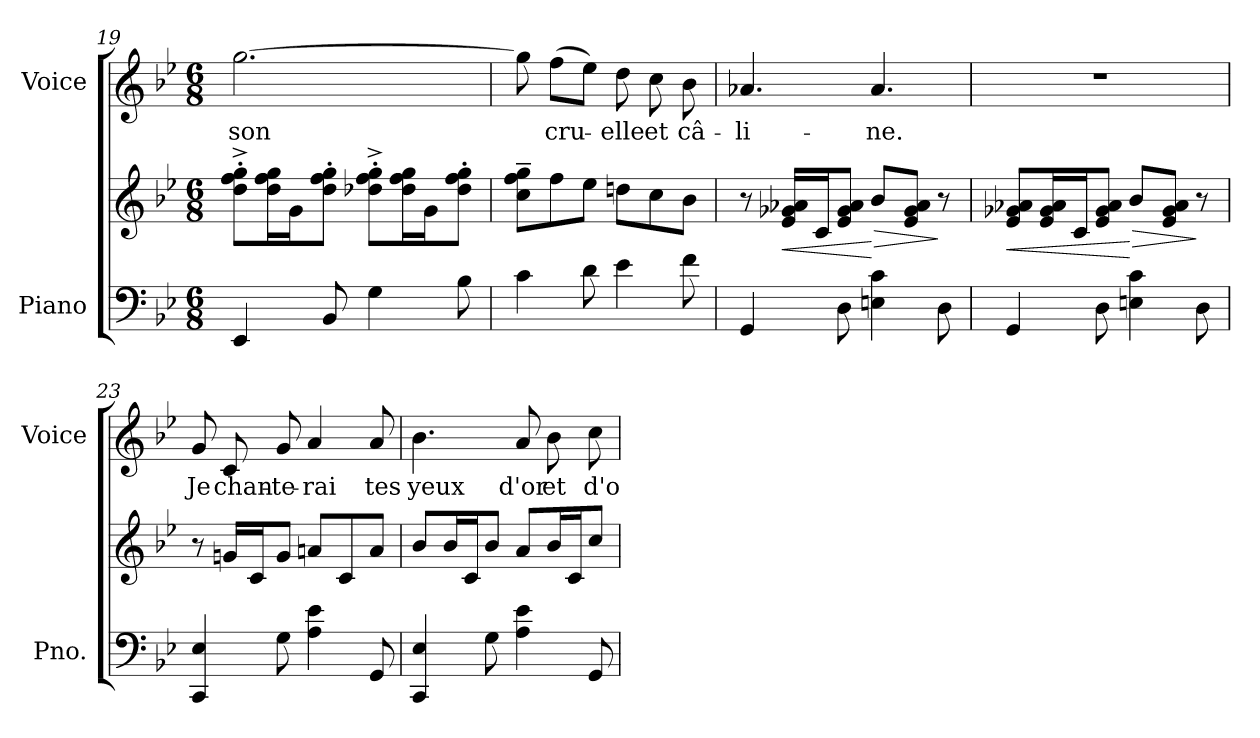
**kern	**kern	**dynam	**kern	**text
*part2	*part2	*part2	*part1	*part1
*staff3	*staff2	*staff2/3	*staff1	*staff1
*I"Piano	*	*	*I"Voice	*
*I'Pno.	*	*	*I'Voice	*
!!LO:PB:g=z
*clefF4	*clefG2	*	*clefG2	*
*k[b-e-]	*k[b-e-]	*	*k[b-e-]	*
*g:	*g:	*	*g:	*
*M6/8	*M6/8	*	*M6/8	*
=19	=19	=19	=19	=19
!	!	!	!	!LO:LY:b:color=#000000
4EE-i/	8ddi\'^ 8ffi'^ 8ggi'^L	.	[>2.ggi\	-son
.	16ddi\ 16ffi 16ggiL	.	.	.
.	16gi\J	.	.	.
8BB-i/	8ddi\' 8ffi' 8ggi'J	.	.	.
4Gi\	8dd-Xi\'^ 8ffi'^ 8ggi'^L	.	.	.
.	16dd-i\ 16ffi 16ggiL	.	.	.
.	16gi\J	.	.	.
8B-i\	8dd-i\' 8ffi' 8ggi'J	.	.	.
=20	=20	=20	=20	=20
4ci\	8cci\~ 8ffi~ 8ggi~L	.	8ggi\]	.
!	!	!	!	!LO:LY:b:color=#000000
.	8ffi\	.	(8ffi\L	cru-
8di\	8ee-i\J	.	8ee-i\J)	.
!	!	!	!	!LO:LY:b:color=#000000
4e-i\	8ddni\L	.	8ddi\	-elle
!	!	!	!	!LO:LY:b:color=#000000
.	8cci\	.	8cci\	et
!	!	!	!	!LO:LY:b:color=#000000
8fi\	8b-i\J	.	8b-i\	câ-
=21	=21	=21	=21	=21
!	!	!	!	!LO:LY:b:color=#000000
4GGi/	8r	.	4.a-Xi/	-li-
!	!	!LO:HP:b	!	!
.	16e-i/ 16g-Xi 16a-XiLL	<	.	.
.	16ci/J	.	.	.
8Di\	8e-i/ 8g-i 8a-iJ	.	.	.
!	!	!LO:HP:n=1:b	!	!
!	!	!	!	!LO:LY:b:color=#000000
4Eni\ 4ci	8b-i/L	[ >	4.a-i/	-ne.
.	8e-i/ 8g-i 8a-iJ	.	.	.
8Di\	8r	]	.	.
!!LO:LB:g=z
=22	=22	=22	=22	=22
!	!	!LO:HP:b	!LO:N:vis=1	!
4GGi/	8e-i/ 8g-Xi 8a-XiL	<	2.r	.
.	16e-i/ 16g-i 16a-iL	.	.	.
.	16ci/J	.	.	.
8Di\	8e-i/ 8g-i 8a-iJ	.	.	.
!	!	!LO:HP:n=1:b	!	!
4Eni\ 4ci	8b-i/L	[ >	.	.
.	8e-i/ 8g-i 8a-iJ	.	.	.
8Di\	8r	]	.	.
=23	=23	=23	=23	=23
!	!	!	!	!LO:LY:b:color=#000000
4CCi/ 4E-i	8r	.	8gi/	Je
!	!	!	!	!LO:LY:b:color=#000000
.	16gni/LL	.	8ci/	chan-
.	16ci/J	.	.	.
!	!	!	!	!LO:LY:b:color=#000000
8Gi\	8gi/J	.	8gi/	-te-
!	!	!	!	!LO:LY:b:color=#000000
4Ai\ 4e-i	8ani/L	.	4ai/	-rai
.	8ci/	.	.	.
!	!	!	!	!LO:LY:b:color=#000000
8GGi/	8ai/J	.	8ai/	tes
=24	=24	=24	=24	=24
!	!	!	!	!LO:LY:b:color=#000000
4CCi/ 4E-i	8b-i/L	.	4.b-i\	yeux
.	16b-i/L	.	.	.
.	16ci/J	.	.	.
8Gi\	8b-i/J	.	.	.
!	!	!	!	!LO:LY:b:color=#000000
4Ai\ 4e-i	8ai/L	.	8ai/	d'or
!	!	!	!	!LO:LY:b:color=#000000
.	16b-i/L	.	8b-i\	et
.	16ci/J	.	.	.
!	!	!	!	!LO:LY:b:color=#000000
8GGi/	8cci/J	.	8cci\	d'o-
=	=	=	=	=
*-	*-	*-	*-	*-
